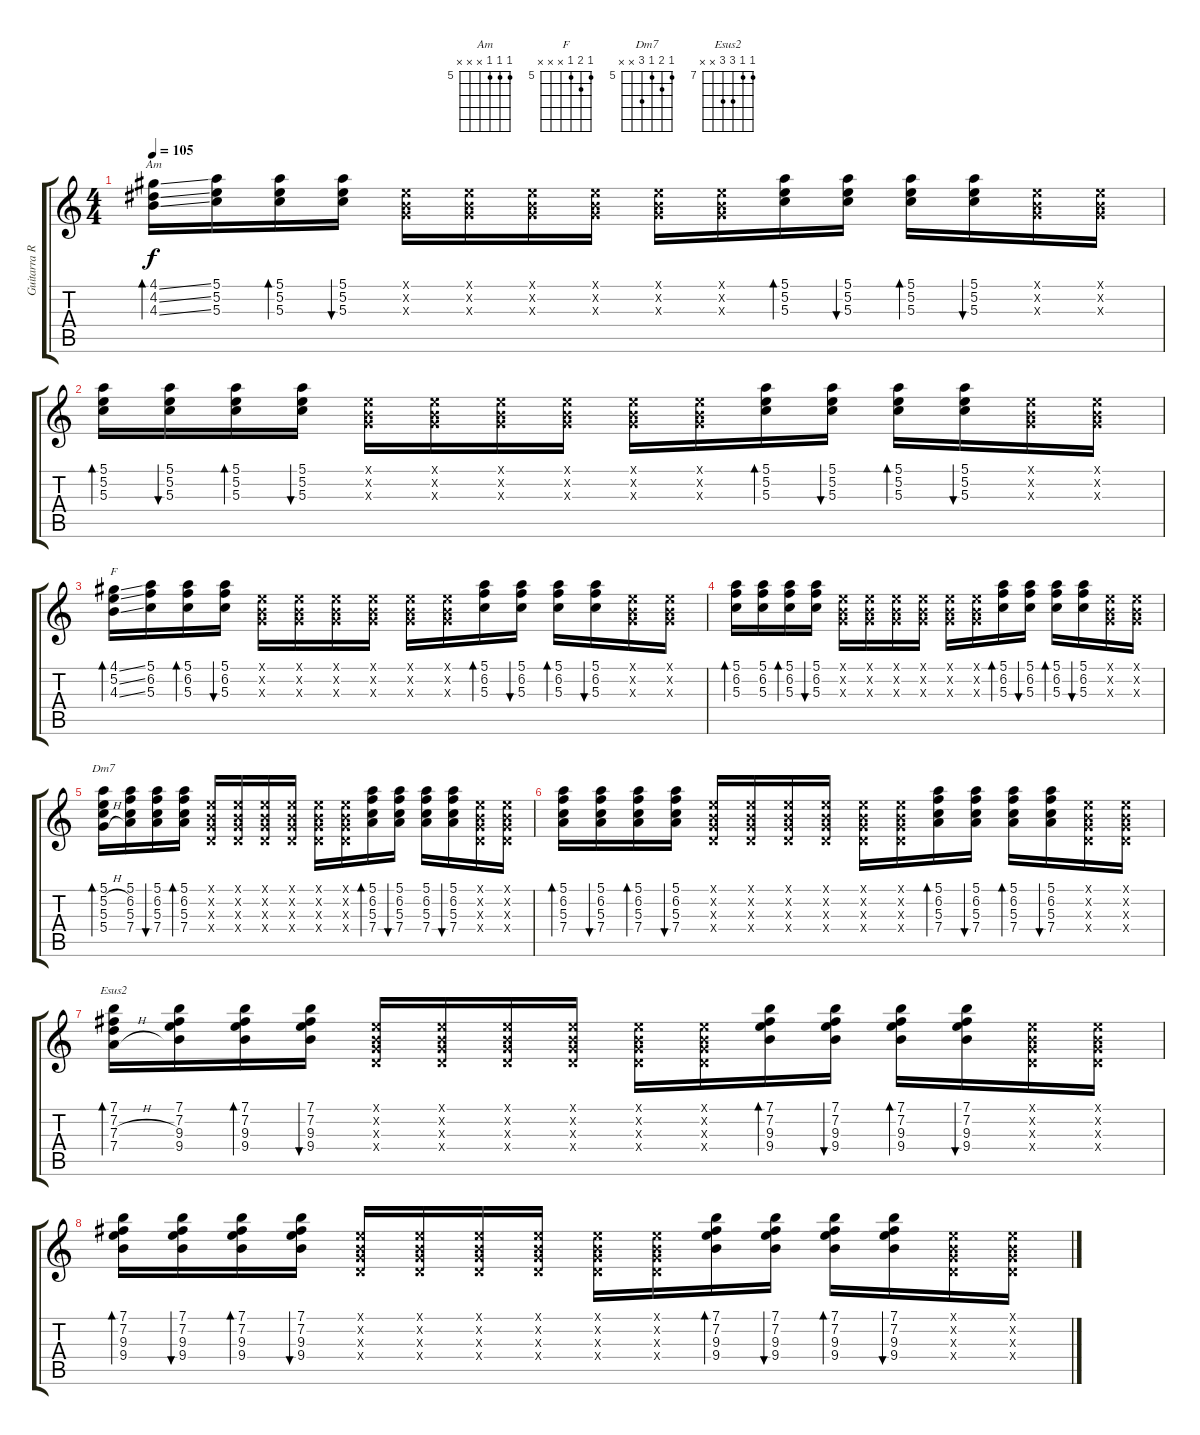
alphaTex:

\track ("Guitarra Ritmica" "Guitarra R") {instrument electricguitarclean}
\staff {score tabs}
\tuning (E4 B3 G3 D3 A2 E2) {hide}
\chord ("Am" 5 5 5 x x x) {firstfret 5}
\chord ("F" 5 6 5 x x x) {firstfret 5}
\chord ("Dm7" 5 6 5 7 x x) {firstfret 5}
\chord ("Esus2" 7 7 9 9 x x) {firstfret 7}
\ts (4 4)
\tempo 105
\clef g2
\ks c
(4.1{ss} 4.2{ss} 4.3{ss}).16{bd 120 ch "Am" dy f} (5.1 5.2 5.3).16 (5.1 5.2 5.3).16{bd 120} (5.1 5.2 5.3).16{bu 120} (0.1{x} 0.2{x} 0.3{x}).16 (0.1{x} 0.2{x} 0.3{x}).16 (0.1{x} 0.2{x} 0.3{x}).16 (0.1{x} 0.2{x} 0.3{x}).16 (0.1{x} 0.2{x} 0.3{x}).16 (0.1{x} 0.2{x} 0.3{x}).16 (5.1 5.2 5.3).16{bd 120} (5.1 5.2 5.3).16{bu 120} (5.1 5.2 5.3).16{bd 120} (5.1 5.2 5.3).16{bu 120} (0.1{x} 0.2{x} 0.3{x}).16 (0.1{x} 0.2{x} 0.3{x}).16 |
(5.1 5.2 5.3).16{bd 120} (5.1 5.2 5.3).16{bu 120} (5.1 5.2 5.3).16{bd 120} (5.1 5.2 5.3).16{bu 120} (0.1{x} 0.2{x} 0.3{x}).16 (0.1{x} 0.2{x} 0.3{x}).16 (0.1{x} 0.2{x} 0.3{x}).16 (0.1{x} 0.2{x} 0.3{x}).16 (0.1{x} 0.2{x} 0.3{x}).16 (0.1{x} 0.2{x} 0.3{x}).16 (5.1 5.2 5.3).16{bd 120} (5.1 5.2 5.3).16{bu 120} (5.1 5.2 5.3).16{bd 120} (5.1 5.2 5.3).16{bu 120} (0.1{x} 0.2{x} 0.3{x}).16 (0.1{x} 0.2{x} 0.3{x}).16 |
(4.1{ss} 5.2{ss} 4.3{ss}).16{bd 60 ch "F"} (5.1 6.2 5.3).16 (5.1 6.2 5.3).16{bd 60} (5.1 6.2 5.3).16{bu 60} (0.1{x} 0.2{x} 0.3{x}).16 (0.1{x} 0.2{x} 0.3{x}).16 (0.1{x} 0.2{x} 0.3{x}).16 (0.1{x} 0.2{x} 0.3{x}).16 (0.1{x} 0.2{x} 0.3{x}).16 (0.1{x} 0.2{x} 0.3{x}).16 (5.1 6.2 5.3).16{bd 60} (5.1 6.2 5.3).16{bu 60} (5.1 6.2 5.3).16{bd 120} (5.1 6.2 5.3).16{bu 120} (0.1{x} 0.2{x} 0.3{x}).16 (0.1{x} 0.2{x} 0.3{x}).16 |
(5.1 6.2 5.3).16{bd 60} (5.1 6.2 5.3).16 (5.1 6.2 5.3).16{bd 60} (5.1 6.2 5.3).16{bu 60} (0.1{x} 0.2{x} 0.3{x}).16 (0.1{x} 0.2{x} 0.3{x}).16 (0.1{x} 0.2{x} 0.3{x}).16 (0.1{x} 0.2{x} 0.3{x}).16 (0.1{x} 0.2{x} 0.3{x}).16 (0.1{x} 0.2{x} 0.3{x}).16 (5.1 6.2 5.3).16{bd 60} (5.1 6.2 5.3).16{bu 60} (5.1 6.2 5.3).16{bd 120} (5.1 6.2 5.3).16{bu 120} (0.1{x} 0.2{x} 0.3{x}).16 (0.1{x} 0.2{x} 0.3{x}).16 |
(5.1 5.2{h} 5.3 5.4{h}).16{bd 120 ch "Dm7"} (5.1 6.2 5.3 7.4).16 (5.1 6.2 5.3 7.4).16{bu 120} (5.1 6.2 5.3 7.4).16{bd 120} (0.1{x} 0.2{x} 0.3{x} 0.4{x}).16 (0.1{x} 0.2{x} 0.3{x} 0.4{x}).16 (0.1{x} 0.2{x} 0.3{x} 0.4{x}).16 (0.1{x} 0.2{x} 0.3{x} 0.4{x}).16 (0.1{x} 0.2{x} 0.3{x} 0.4{x}).16 (0.1{x} 0.2{x} 0.3{x} 0.4{x}).16 (5.1 6.2 5.3 7.4).16{bd 120} (5.1 6.2 5.3 7.4).16{bu 120} (5.1 6.2 5.3 7.4).16 (5.1 6.2 5.3 7.4).16{bu 120} (0.1{x} 0.2{x} 0.3{x} 0.4{x}).16 (0.1{x} 0.2{x} 0.3{x} 0.4{x}).16 |
(5.1 6.2 5.3 7.4).16{bd 60} (5.1 6.2 5.3 7.4).16{bu 60} (5.1 6.2 5.3 7.4).16{bd 60} (5.1 6.2 5.3 7.4).16{bu 60} (0.1{x} 0.2{x} 0.3{x} 0.4{x}).16 (0.1{x} 0.2{x} 0.3{x} 0.4{x}).16 (0.1{x} 0.2{x} 0.3{x} 0.4{x}).16 (0.1{x} 0.2{x} 0.3{x} 0.4{x}).16 (0.1{x} 0.2{x} 0.3{x} 0.4{x}).16 (0.1{x} 0.2{x} 0.3{x} 0.4{x}).16 (5.1 6.2 5.3 7.4).16{bd 60} (5.1 6.2 5.3 7.4).16{bu 60} (5.1 6.2 5.3 7.4).16{bd 60} (5.1 6.2 5.3 7.4).16{bu 60} (0.1{x} 0.2{x} 0.3{x} 0.4{x}).16 (0.1{x} 0.2{x} 0.3{x} 0.4{x}).16 |
(7.1 7.2 7.3{h} 7.4{h}).16{bd 60 ch "Esus2"} (7.1 7.2 9.3 9.4).16 (7.1 7.2 9.3 9.4).16{bd 60} (7.1 7.2 9.3 9.4).16{bu 60} (0.1{x} 0.2{x} 0.3{x} 0.4{x}).16 (0.1{x} 0.2{x} 0.3{x} 0.4{x}).16 (0.1{x} 0.2{x} 0.3{x} 0.4{x}).16 (0.1{x} 0.2{x} 0.3{x} 0.4{x}).16 (0.1{x} 0.2{x} 0.3{x} 0.4{x}).16 (0.1{x} 0.2{x} 0.3{x} 0.4{x}).16 (7.1 7.2 9.3 9.4).16{bd 60} (7.1 7.2 9.3 9.4).16{bu 60} (7.1 7.2 9.3 9.4).16{bd 60} (7.1 7.2 9.3 9.4).16{bu 60} (0.1{x} 0.2{x} 0.3{x} 0.4{x}).16 (0.1{x} 0.2{x} 0.3{x} 0.4{x}).16 |
(7.1 7.2 9.3 9.4).16{bd 60} (7.1 7.2 9.3 9.4).16{bu 60} (7.1 7.2 9.3 9.4).16{bd 60} (7.1 7.2 9.3 9.4).16{bu 60} (0.1{x} 0.2{x} 0.3{x} 0.4{x}).16 (0.1{x} 0.2{x} 0.3{x} 0.4{x}).16 (0.1{x} 0.2{x} 0.3{x} 0.4{x}).16 (0.1{x} 0.2{x} 0.3{x} 0.4{x}).16 (0.1{x} 0.2{x} 0.3{x} 0.4{x}).16 (0.1{x} 0.2{x} 0.3{x} 0.4{x}).16 (7.1 7.2 9.3 9.4).16{bd 60} (7.1 7.2 9.3 9.4).16{bu 60} (7.1 7.2 9.3 9.4).16{bd 60} (7.1 7.2 9.3 9.4).16{bu 60} (0.1{x} 0.2{x} 0.3{x} 0.4{x}).16 (0.1{x} 0.2{x} 0.3{x} 0.4{x}).16
